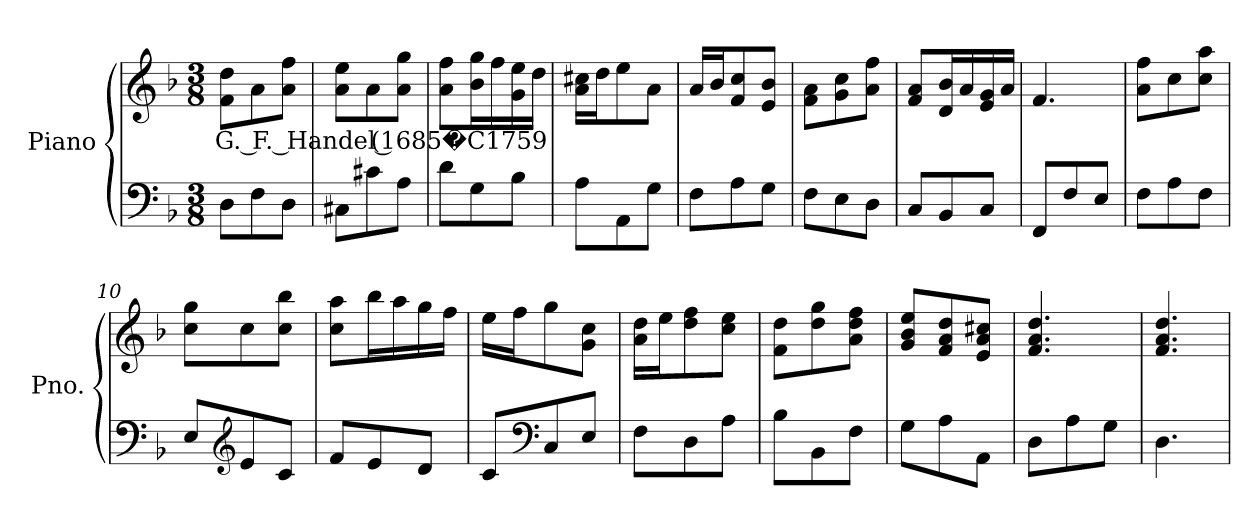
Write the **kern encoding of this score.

**kern	**kern	**text
*part2	*part1	*part1
*staff2	*staff1	*staff1
*I"Piano	*I"Piano	*
*I'Pno.	*I'Pno.	*
*clefF4	*clefG2	*
*k[b-]	*k[b-]	*
*M3/8	*M3/8	*
*MM60	*MM60	*
=1	=1	=1
!	!	!LO:LY:b
8D\L	8f\ 8dd\L	G. F. Handel (1685�C1759
8F\	8a\	.
8D\J	8a\ 8ff\J	.
=2	=2	=2
8C#X\L	8a\ 8ee\L	.
8c#X\	8a\	.
8A\J	8a\ 8gg\J	.
=3	=3	=3
8d\L	8a\ 8ff\L	.
8G\	16b-\ 16gg\L	.
.	16ff\	.
8B-\J	16g\ 16ee\	.
.	16dd\JJ	.
=4	=4	=4
8A\L	16a\ 16cc#X\LL	.
.	16dd\J	.
8AA\	8ee\	.
8G\J	8a\J	.
=5	=5	=5
8F\L	16a/LL	.
.	16b-/J	.
8A\	8f/ 8cc/	.
8G\J	8e/ 8b-/J	.
=6	=6	=6
8F\L	8f\ 8a\L	.
8E\	8g\ 8cc\	.
8D\J	8a\ 8ff\J	.
!!LO:LB:g=z
=7	=7	=7
8C/L	8f/ 8a/L	.
8BB-/	16d/ 16b-/L	.
.	16a/	.
8C/J	16e/ 16g/	.
.	16a/JJ	.
=8	=8	=8
8FF/L	4.f/	.
8F/	.	.
8E/J	.	.
=9	=9	=9
8F\L	8a\ 8ff\L	.
8A\	8cc\	.
8F\J	8cc\ 8aa\J	.
=10	=10	=10
8E/L	8cc\ 8gg\L	.
*clefG2	*	*
8e/	8cc\	.
8c/J	8cc\ 8bb-\J	.
=11	=11	=11
8f/L	8cc\ 8aa\L	.
8e/	16bb-\L	.
.	16aa\	.
8d/J	16gg\	.
.	16ff\JJ	.
=12	=12	=12
8c/L	16ee\LL	.
.	16ff\J	.
*clefF4	*	*
8C/	8gg\	.
8E/J	8g\ 8cc\J	.
=13	=13	=13
8F\L	16a\ 16dd\LL	.
.	16ee\J	.
8D\	8dd\ 8ff\	.
8A\J	8cc\ 8ee\J	.
=14	=14	=14
8B-\L	8f\ 8dd\L	.
8BB-\	8dd\ 8gg\	.
8F\J	8a\ 8dd\ 8ff\J	.
!!LO:LB:g=z
=15	=15	=15
8G\L	8g/ 8b-/ 8ee/L	.
8A\	8f/ 8a/ 8dd/	.
8AA\J	8e/ 8a/ 8cc#X/J	.
=16	=16	=16
8D\L	4.f/ 4.a/ 4.dd/	.
8A\	.	.
8G\J	.	.
=17	=17	=17
4.D\	4.f/ 4.a/ 4.dd/	.
=	=	=
*-	*-	*-
